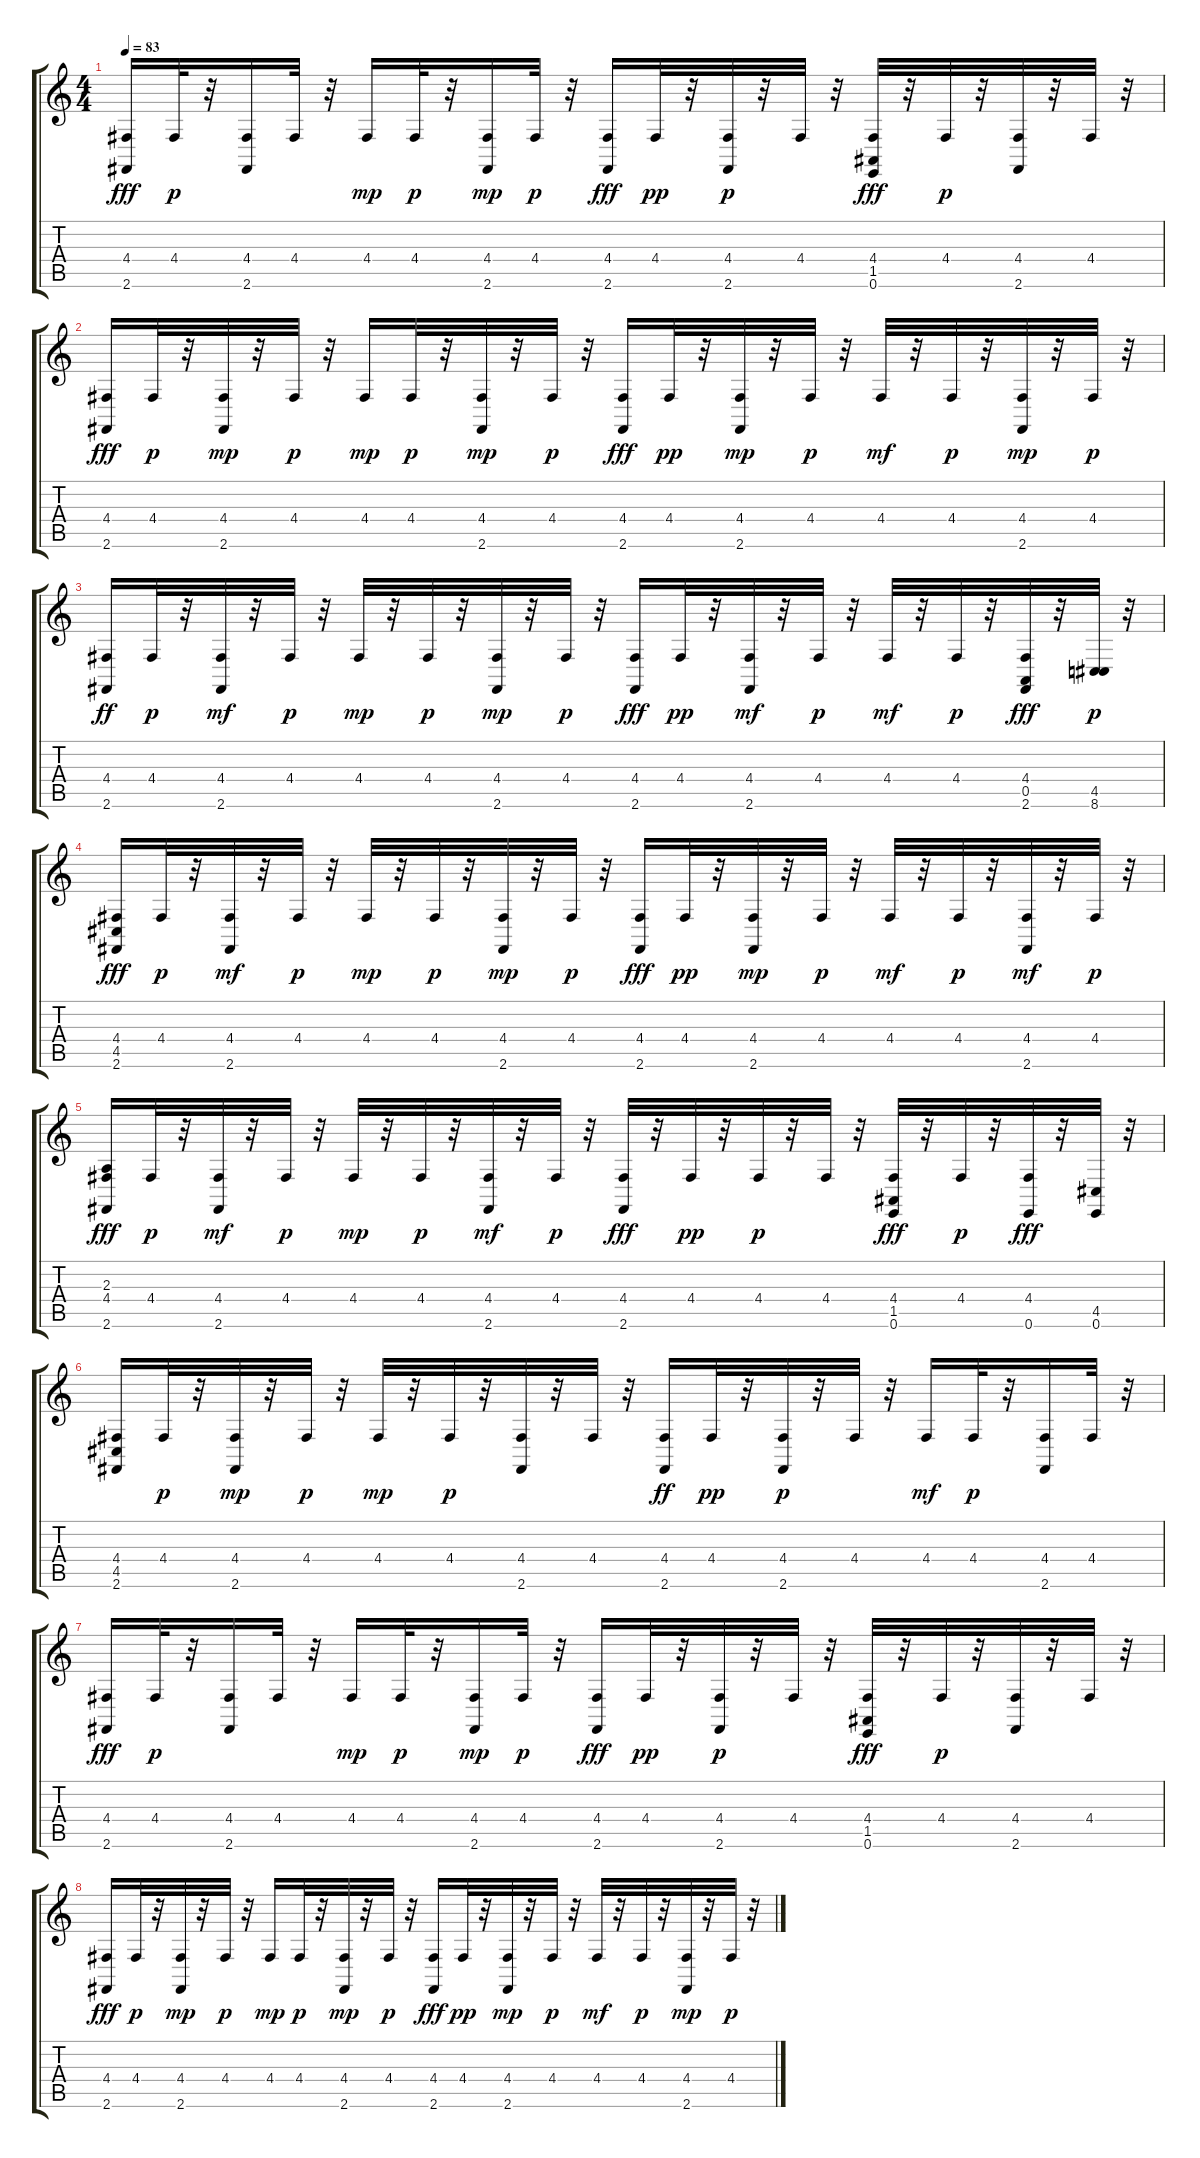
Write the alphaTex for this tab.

\track "" {instrument acousticgrandpiano}
\staff {score tabs}
\tuning (E4 B3 G3 D3 A2 E2) {hide}
\ts (4 4)
\tempo 83
\clef g2
\ks c
(4.4 2.6).16{dy fff} 4.4.32{dy p} r.32 (4.4 2.6).16 4.4.32 r.32 4.4.16{dy mp} 4.4.32{dy p} r.32 (4.4 2.6).16{dy mp} 4.4.32{dy p} r.32 (4.4 2.6).16{dy fff} 4.4.32{dy pp} r.32 (4.4 2.6).32{dy p} r.32 4.4.32 r.32 (4.4 1.5 0.6).32{dy fff} r.32 4.4.32{dy p} r.32 (4.4 2.6).32 r.32 4.4.32 r.32 |
(4.4 2.6).16{dy fff} 4.4.32{dy p} r.32 (4.4 2.6).32{dy mp} r.32 4.4.32{dy p} r.32 4.4.16{dy mp} 4.4.32{dy p} r.32 (4.4 2.6).32{dy mp} r.32 4.4.32{dy p} r.32 (4.4 2.6).16{dy fff} 4.4.32{dy pp} r.32 (4.4 2.6).32{dy mp} r.32 4.4.32{dy p} r.32 4.4.32{dy mf} r.32 4.4.32{dy p} r.32 (4.4 2.6).32{dy mp} r.32 4.4.32{dy p} r.32 |
(4.4 2.6).16{dy ff} 4.4.32{dy p} r.32 (4.4 2.6).32{dy mf} r.32 4.4.32{dy p} r.32 4.4.32{dy mp} r.32 4.4.32{dy p} r.32 (4.4 2.6).32{dy mp} r.32 4.4.32{dy p} r.32 (4.4 2.6).16{dy fff} 4.4.32{dy pp} r.32 (4.4 2.6).32{dy mf} r.32 4.4.32{dy p} r.32 4.4.32{dy mf} r.32 4.4.32{dy p} r.32 (4.4 0.5 2.6).32{dy fff} r.32 (4.5 8.6).32{dy p} r.32 |
(4.4 4.5 2.6).16{dy fff} 4.4.32{dy p} r.32 (4.4 2.6).32{dy mf} r.32 4.4.32{dy p} r.32 4.4.32{dy mp} r.32 4.4.32{dy p} r.32 (4.4 2.6).32{dy mp} r.32 4.4.32{dy p} r.32 (4.4 2.6).16{dy fff} 4.4.32{dy pp} r.32 (4.4 2.6).32{dy mp} r.32 4.4.32{dy p} r.32 4.4.32{dy mf} r.32 4.4.32{dy p} r.32 (4.4 2.6).32{dy mf} r.32 4.4.32{dy p} r.32 |
(2.3 4.4 2.6).16{dy fff} 4.4.32{dy p} r.32 (4.4 2.6).32{dy mf} r.32 4.4.32{dy p} r.32 4.4.32{dy mp} r.32 4.4.32{dy p} r.32 (4.4 2.6).32{dy mf} r.32 4.4.32{dy p} r.32 (4.4 2.6).32{dy fff} r.32 4.4.32{dy pp} r.32 4.4.32{dy p} r.32 4.4.32 r.32 (4.4 1.5 0.6).32{dy fff} r.32 4.4.32{dy p} r.32 (4.4 0.6).32{dy fff} r.32 (4.5 0.6).32 r.32 |
(4.4 4.5 2.6).16 4.4.32{dy p} r.32 (4.4 2.6).32{dy mp} r.32 4.4.32{dy p} r.32 4.4.32{dy mp} r.32 4.4.32{dy p} r.32 (4.4 2.6).32 r.32 4.4.32 r.32 (4.4 2.6).16{dy ff} 4.4.32{dy pp} r.32 (4.4 2.6).32{dy p} r.32 4.4.32 r.32 4.4.16{dy mf} 4.4.32{dy p} r.32 (4.4 2.6).16 4.4.32 r.32 |
(4.4 2.6).16{dy fff} 4.4.32{dy p} r.32 (4.4 2.6).16 4.4.32 r.32 4.4.16{dy mp} 4.4.32{dy p} r.32 (4.4 2.6).16{dy mp} 4.4.32{dy p} r.32 (4.4 2.6).16{dy fff} 4.4.32{dy pp} r.32 (4.4 2.6).32{dy p} r.32 4.4.32 r.32 (4.4 1.5 0.6).32{dy fff} r.32 4.4.32{dy p} r.32 (4.4 2.6).32 r.32 4.4.32 r.32 |
(4.4 2.6).16{dy fff} 4.4.32{dy p} r.32 (4.4 2.6).32{dy mp} r.32 4.4.32{dy p} r.32 4.4.16{dy mp} 4.4.32{dy p} r.32 (4.4 2.6).32{dy mp} r.32 4.4.32{dy p} r.32 (4.4 2.6).16{dy fff} 4.4.32{dy pp} r.32 (4.4 2.6).32{dy mp} r.32 4.4.32{dy p} r.32 4.4.32{dy mf} r.32 4.4.32{dy p} r.32 (4.4 2.6).32{dy mp} r.32 4.4.32{dy p} r.32
